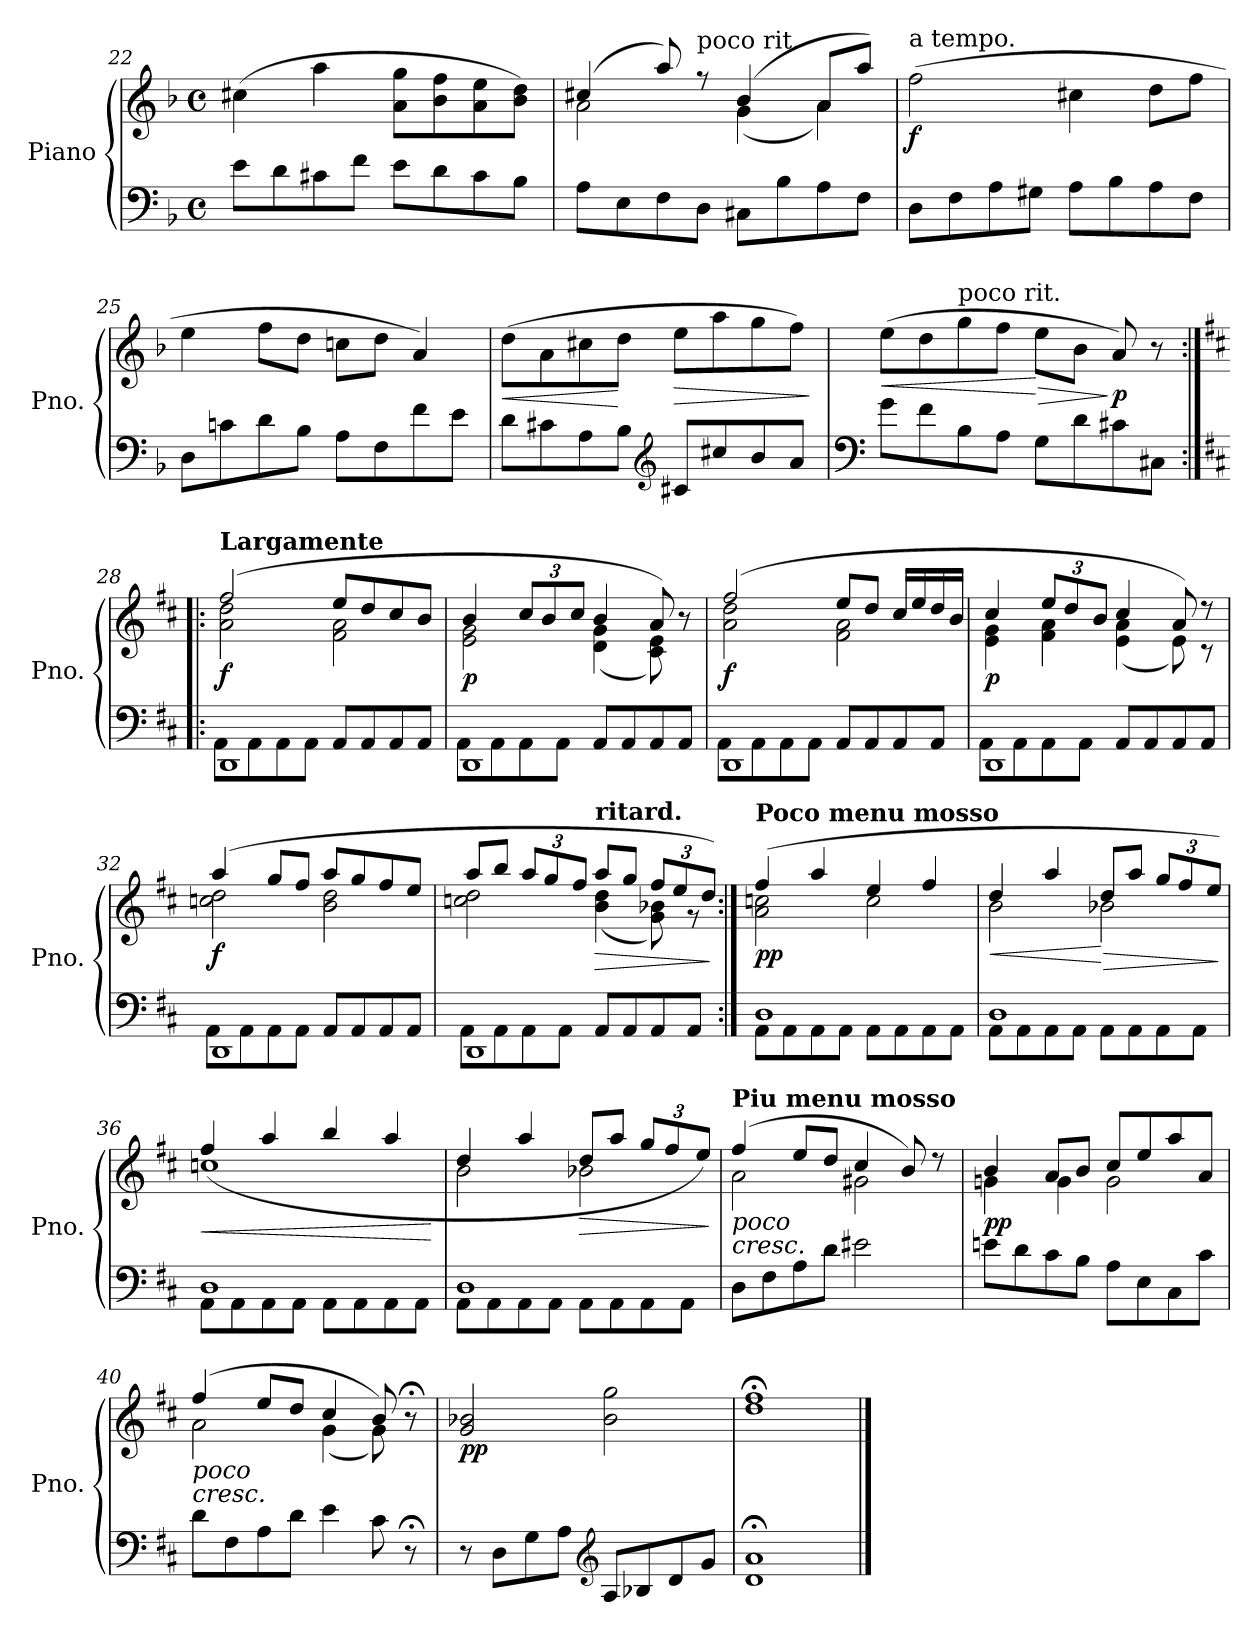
**kern	**kern	**dynam
*part1	*part1	*part1
*staff2	*staff1	*staff1/2
*I"Piano	*	*
*I'Pno.	*	*
*clefF4	*clefG2	*
*k[b-]	*k[b-]	*
*M4/4	*M4/4	*
*met(c)	*met(c)	*
=22	=22	=22
8e\L	(>4cc#X\	.
8d\	.	.
8c#X\	4aa\	.
8f\J	.	.
8e\L	8a\ 8gg\L	.
8d\	8b-\ 8ff\	.
8c#\	8a\ 8ee\	.
8B-\J	8b-\ 8dd\J)	.
=23	=23	=23
*	*^	*
8A\L	(>4cc#X/	2a\	.
8E\	.	.	.
8F\	8aa/)	.	.
!	!LO:TX:a:t=poco rit.	!	!
8D\J	8r	.	.
8C#X\L	(>4b-/	(<4g\	.
8B-\	.	.	.
8A\	8a/L	4a\)	.
8F\J	8aa/J)	.	.
*	*v	*v	*
=24	=24	=24
!	!LO:TX:a:t=a tempo.	!
!	!	!LO:DY:b
8D\L	(>2ff\	f
8F\	.	.
8A\	.	.
8G#X\J	.	.
8A\L	4cc#X\	.
8B-\	.	.
8A\	8dd\L	.
8F\J	8ff\J	.
=25	=25	=25
8D\L	4ee\	.
8cn\	.	.
8d\	8ff\L	.
8B-\J	8dd\J	.
8A\L	8ccn\L	.
8F\	8dd\J	.
8f\	4a/)	.
8e\J	.	.
!!LO:LB:g=z
=26	=26	=26
!	!	!LO:HP:b
8d\L	(>8dd\L	<
8c#X\	8a\	.
8A\	8cc#X\	.
8B-\J	8dd\J	[
*clefG2	*	*
!	!	!LO:HP:b
8c#X/L	8ee\L	>
8cc#X/	8aa\	.
8b-/	8gg\	.
8a/J	8ff\J)	.
.	.	]
=27	=27	=27
*clefF4	*	*
!	!	!LO:HP:b
8g\L	(>8ee\L	<
8f\	8dd\	.
!	!LO:TX:a:t=poco rit.	!
8B-\	8gg\	.
8A\J	8ff\J	.
!	!	!LO:HP:n=1:b
8G\L	8ee\L	[ >
8d\	8b-\J	.
!	!	!LO:DY:n=1:b
8c#X\	8a/)	] p
8C#X\J	8r	.
=28:|!|:	=28:|!|:	=28:|!|:
*k[f#c#]	*k[f#c#]	*
*^	*^	*
!	!	!LO:TX:a:B:t=Largamente	!	!
!	!	!	!	!LO:DY:b
1DD	8AA\L	(>2ff#/	2a\ 2dd\	f
.	8AA\	.	.	.
.	8AA\	.	.	.
.	8AA\J	.	.	.
.	8AA/L	8ee/L	2f#\ 2a\	.
.	8AA/	8dd/	.	.
.	8AA/	8cc#/	.	.
.	8AA/J	8b/J	.	.
=29	=29	=29	=29	=29
!	!	!	!	!LO:DY:b
1DD	8AA\L	4b/	2e\ 2g\	p
.	8AA\	.	.	.
*	*	*Xbrackettup	*	*
.	8AA\	12cc#/L	.	.
.	.	12b/	.	.
.	8AA\J	.	.	.
.	.	12cc#/J	.	.
.	8AA/L	4b/	(<4d\ 4g\	.
.	8AA/	.	.	.
.	8AA/	8a/)	8c#\ 8e\)	.
.	8AA/J	8r	8ryy	.
!!LO:LB:g=z	!!
=30	=30	=30	=30	=30
!	!	!	!	!LO:DY:b
1DD	8AA\L	(>2ff#/	2a\ 2dd\	f
.	8AA\	.	.	.
.	8AA\	.	.	.
.	8AA\J	.	.	.
.	8AA/L	8ee/L	2f#\ 2a\	.
.	8AA/	8dd/J	.	.
.	8AA/	16cc#/LL	.	.
.	.	16ee/	.	.
.	8AA/J	16dd/	.	.
.	.	16b/JJ	.	.
=31	=31	=31	=31	=31
!	!	!	!	!LO:DY:b
1DD	8AA\L	4cc#/	4e\ 4g\	p
.	8AA\	.	.	.
.	8AA\	12ee/L	4f#\ 4a\	.
.	.	12dd/	.	.
.	8AA\J	.	.	.
.	.	12b/J	.	.
.	8AA/L	4cc#/	(<4e\ 4a\	.
.	8AA/	.	.	.
.	8AA/	8a/)	8e\)	.
.	8AA/J	8r	8r	.
=32	=32	=32	=32	=32
!	!	!	!	!LO:DY:b
1DD	8AA\L	(>4aa/	2ccn\ 2dd\	f
.	8AA\	.	.	.
.	8AA\	8gg/L	.	.
.	8AA\J	8ff#/J	.	.
.	8AA/L	8aa/L	2b\ 2dd\	.
.	8AA/	8gg/	.	.
.	8AA/	8ff#/	.	.
.	8AA/J	8ee/J	.	.
=33	=33	=33	=33	=33
1DD	8AA\L	8aa/L	2ccn\ 2dd\	.
.	8AA\	8bb/J	.	.
.	8AA\	12aa/L	.	.
.	.	12gg/	.	.
.	8AA\J	.	.	.
.	.	12ff#/J	.	.
!	!	!LO:TX:a:B:t=ritard.	!	!
!	!	!	!	!LO:HP:b
.	8AA/L	8aa/L	(<4b\ 4dd\	>
.	8AA/	8gg/J	.	.
.	8AA/	12ff#/L	8g\ 8b-X\)	.
.	.	12ee/	.	.
.	8AA/J	.	8r	.
.	.	12dd/J)	.	.
*v	*v	*	*	*
*	*v	*v	*
.	.	]
!!LO:LB:g=z
=34:|!	=34:|!	=34:|!
*^	*^	*
!	!	!LO:TX:a:B:t=Poco menu mosso	!	!
!	!	!	!	!LO:DY:b
1D	8AA\L	(>4ff#/	2a\ 2ccn\	pp
.	8AA\	.	.	.
.	8AA\	4aa/	.	.
.	8AA\J	.	.	.
.	8AA\L	4ee/	2cc\	.
.	8AA\	.	.	.
.	8AA\	4ff#/	.	.
.	8AA\J	.	.	.
=35	=35	=35	=35	=35
!	!	!	!	!LO:HP:b
1D	8AA\L	4dd/	2b\	<
.	8AA\	.	.	.
.	8AA\	4aa/	.	.
.	8AA\J	.	.	.
!	!	!	!	!LO:HP:n=1:b
.	8AA\L	8dd/L	2b-X\	[ >
.	8AA\	8aa/J	.	.
.	8AA\	12gg/L	.	.
.	.	12ff#/	.	.
.	8AA\J	.	.	.
.	.	12ee/J)	.	.
*v	*v	*	*	*
*	*v	*v	*
.	.	]
=36	=36	=36
*^	*	*
!	!	!	!LO:HP:b
*	*	*^	*
1D	8AA\L	1ccn	(<4ff#/	<
.	8AA\	.	.	.
.	8AA\	.	4aa/	.
.	8AA\J	.	.	.
.	8AA\L	.	4bb/	.
.	8AA\	.	.	.
.	8AA\	.	4aa/	.
.	8AA\J	.	.	.
*v	*v	*	*	*
*	*v	*v	*
.	.	[
=37	=37	=37
*^	*^	*
1D	8AA\L	4dd/	2b\	.
.	8AA\	.	.	.
.	8AA\	4aa/	.	.
.	8AA\J	.	.	.
!	!	!	!	!LO:HP:b
.	8AA\L	8dd/L	2b-X\	>
.	8AA\	8aa/J	.	.
.	8AA\	12gg/L	.	.
.	.	12ff#/	.	.
.	8AA\J	.	.	.
.	.	12ee/J)	.	.
*v	*v	*	*	*
*	*v	*v	*
.	.	]
=38	=38	=38
*	*^	*
!	!LO:TX:b:i:t=poco	!	!
!	!LO:TX:a:B:t=Piu menu mosso	!	!
!	!LO:TX:b:i:t=cresc.	!	!
8D\L	(>4ff#/	2a\	.
8F#\	.	.	.
8A\	8ee/L	.	.
8d\J	8dd/J	.	.
2e#X\	4cc#/	2g#X\	.
.	8b/)	.	.
.	8r	.	.
!!LO:LB:g=z	!!
=39	=39	=39	=39
!	!	!	!LO:DY:b
8en\L	4b/	4gn\	pp
8d\	.	.	.
8c#\	8a/L	4g\	.
8B\J	8b/J	.	.
8A\L	8cc#/L	2g\	.
8E\	8ee/	.	.
8C#\	8aa/	.	.
8c#\J	8a/J	.	.
=40	=40	=40	=40
!	!LO:TX:b:i:t=poco	!	!
!	!LO:TX:b:i:t=cresc.	!	!
8d\L	(>4ff#/	2a\	.
8F#\	.	.	.
8A\	8ee/L	.	.
8d\J	8dd/J	.	.
4e\	4cc#/	(<4g\	.
8c#\	8b/)	8g\)	.
8r;<	8r;<	8ryy	.
=41	=41	=41	=41
!	!LO:TX:a:B:t=ritard.	!	!
!	!	!	!LO:DY:b
*	*v	*v	*
8r	2g/ 2b-X/	pp
8D\L	.	.
8G\	.	.
8A\J	.	.
*clefG2	*	*
8A/L	2b-\ 2gg\	.
8B-X/	.	.
8d/	.	.
8g/J	.	.
=42	=42	=42
1d; 1a;	1dd;< 1ff#;<	.
==	==	==
*-	*-	*-
